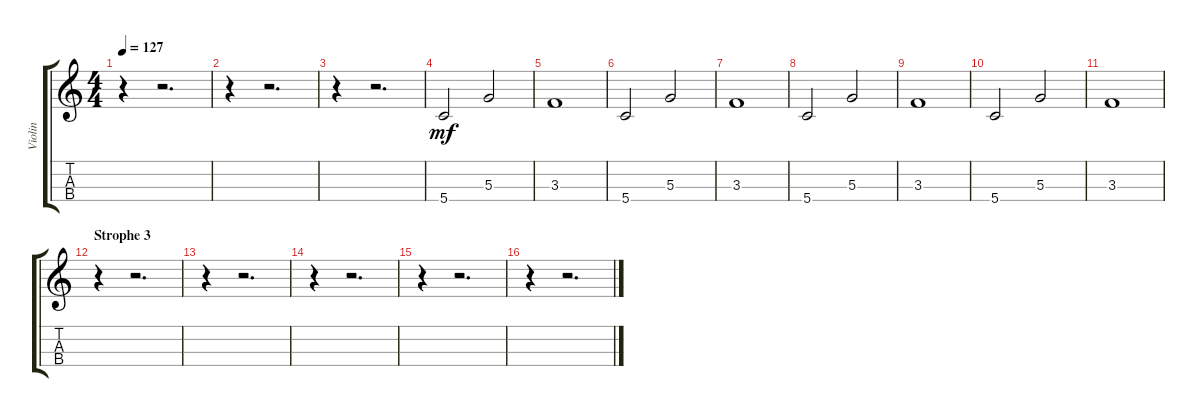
\track ("Violin" "Violin") {instrument violin}
\staff {score tabs}
\tuning (E5 A4 D4 G3) {hide}
\ts (4 4)
\tempo 127
\clef g2
\ks c
r.4{dy mf} r.2{d} |
r.4 r.2{d} |
r.4 r.2{d} |
5.4.2 5.3.2 |
3.3.1 |
5.4.2 5.3.2 |
3.3.1 |
5.4.2 5.3.2 |
3.3.1 |
5.4.2 5.3.2 |
3.3.1 |
\section ("" "Strophe 3")
r.4 r.2{d} |
r.4 r.2{d} |
r.4 r.2{d} |
r.4 r.2{d} |
r.4 r.2{d}
